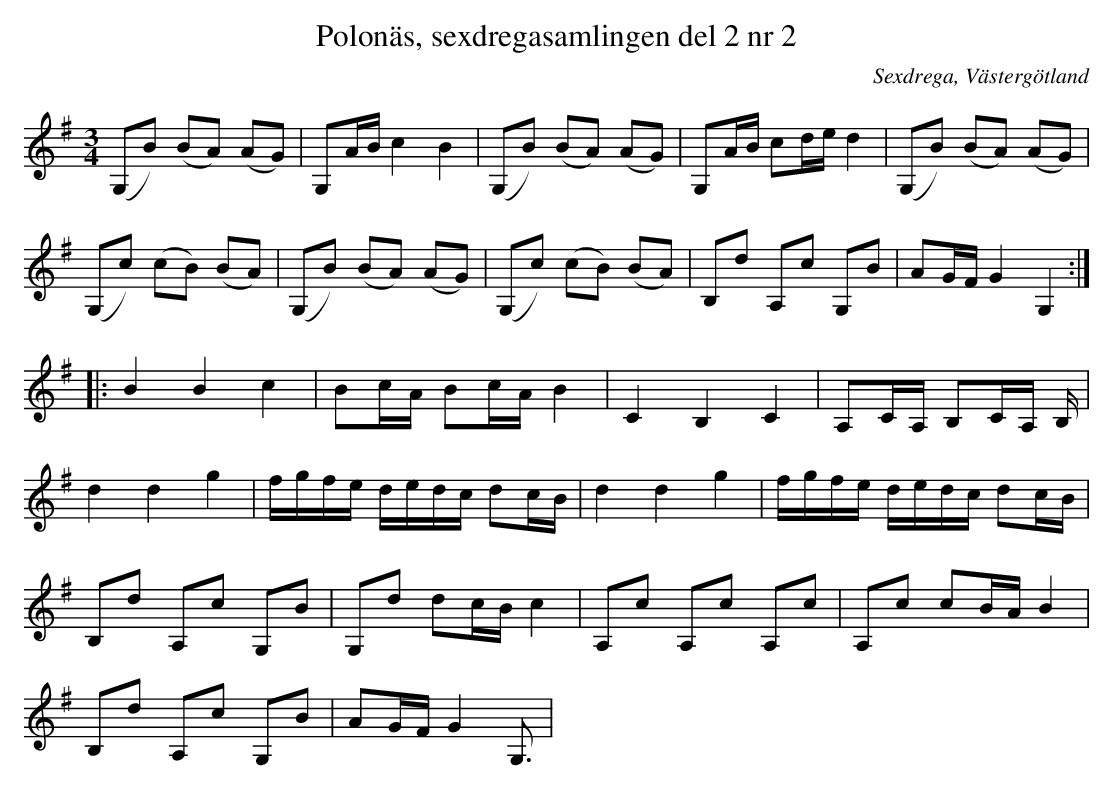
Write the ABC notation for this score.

X:1
T: Polonäs, sexdregasamlingen del 2 nr 2
O: Sexdrega, Västergötland
M: 3/4
L: 1/16
K: G
(G,2B2) (B2A2) (A2G2) | G,2AB c4 B4 | (G,2B2) (B2A2) (A2G2) | G,2AB c2de d4 | (G,2B2) (B2A2) (A2G2) |
(G,2c2) (c2B2) (B2A2) | (G,2B2) (B2A2) (A2G2) | (G,2c2) (c2B2) (B2A2) | B,2d2 A,2c2 G,2B2 | A2GF G4 G,4 ::
B4 B4 c4 | B2cA B2cA B4 | C4 B,4 C4 | A,2CA, B,2CA, B, |
d4 d4 g4 | fgfe dedc d2cB | d4 d4 g4 | fgfe dedc d2cB |
B,2d2 A,2c2 G,2B2 | G,2d2 d2cB c4 | A,2c2 A,2c2 A,2c2 | A,2c2 c2BA B4 |
B,2d2 A,2c2 G,2B2 | A2GF G4 G,3 |
